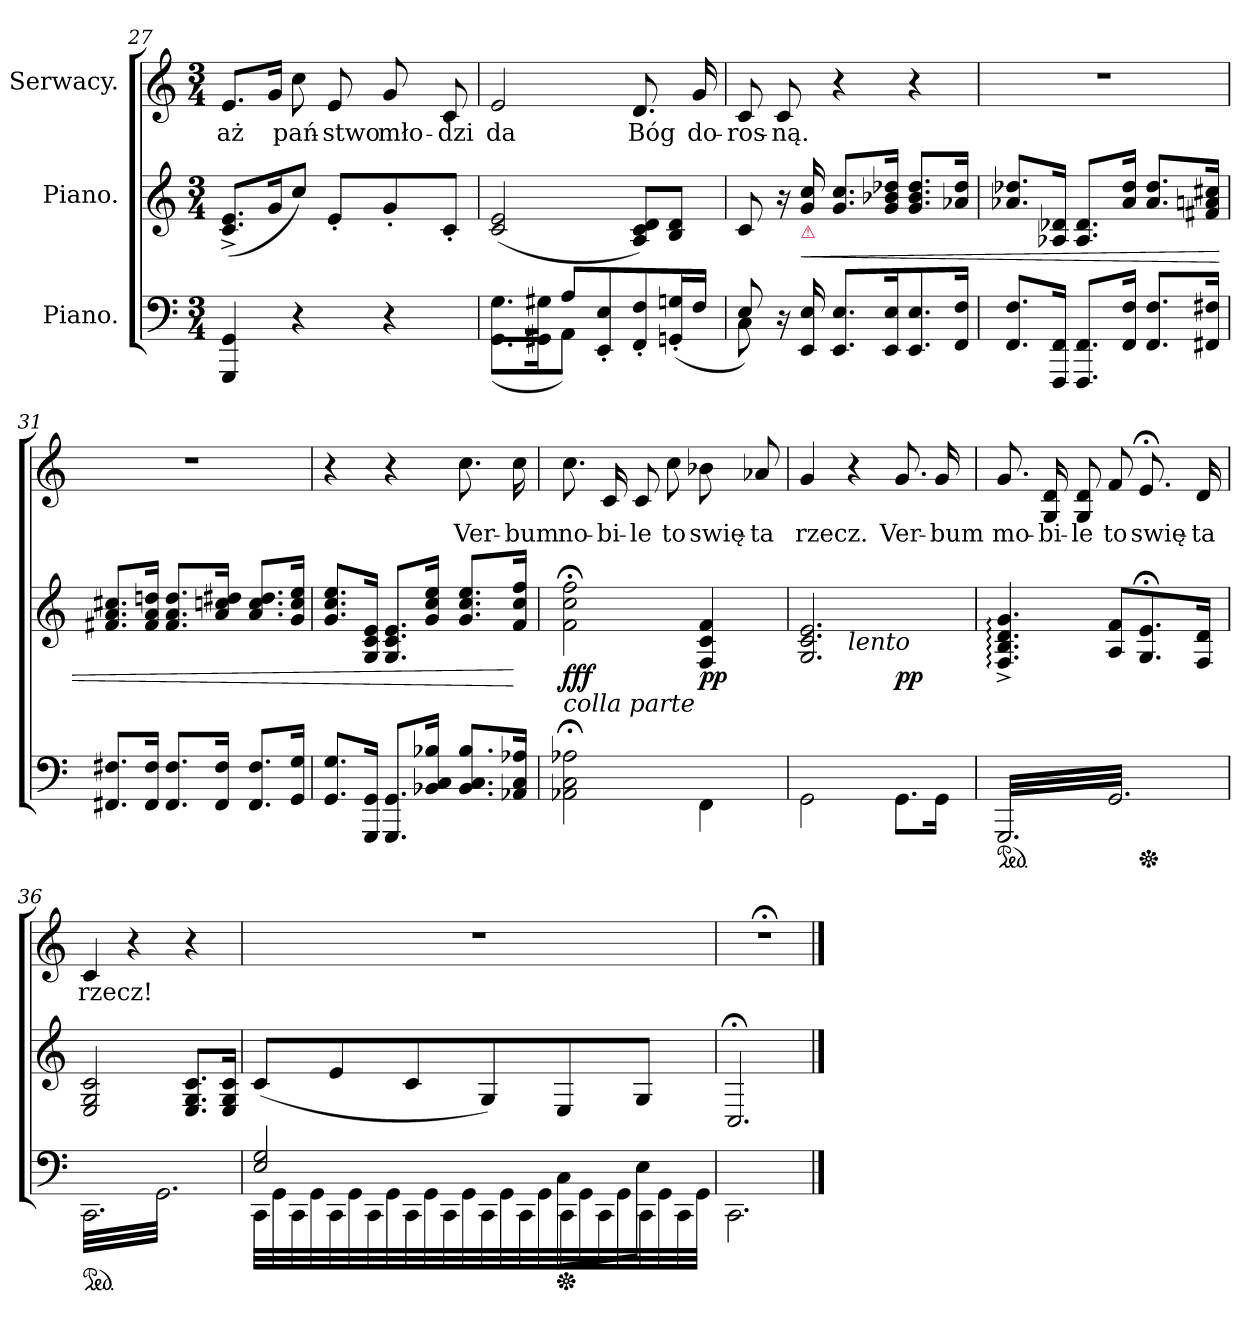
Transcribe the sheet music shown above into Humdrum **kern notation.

**kern	**kern	**dynam	**kern	**text
*part3	*part2	*part2	*part1	*part1
*staff3	*staff2	*staff2	*staff1	*staff1
*I"Piano.	*I"Piano.	*	*I"Serwacy.	*
*clefF4	*clefG2	*	*clefG2	*
*k[]	*k[]	*	*k[]	*
*C:	*C:	*	*C:	*
*M3/4	*M3/4	*	*M3/4	*
=27	=27	=27	=27	=27
4GGG/ 4GG/	(8.c^/ 8.e^/L	.	8.e/L	aż
.	16g/K	.	16g/Jk	.
4r	8cc/J)	.	8cc\	pań-
.	8e'/L	.	8e/	-stwo
4r	8g'/	.	8g/	mło-
.	8c'/J	.	8c/	-dzi
=28	=28	=28	=28	=28
*^	*	*	*	*
8.G\L	(>8.GG\L	(>2c/ 2e/	.	2e/	da
16G#X\Jk	16GG#X\K	.	.	.	.
8A\L	8AA\J)	.	.	.	.
8EE'/ 8E'/	8rEEyy	.	.	.	.
8FF'/ 8F'/	4rEEyy	8A/ 8c/ 8d/L)	.	8.d/	Bóg
(16GGn'/ 16Gn'/L	.	8B/ 8d/J	.	.	.
16F/JJ	.	.	.	16g/	do-
=29	=29	=29	=29	=29	=29
8E/)	8C\	8c/	.	8c/	-ros-
16r	8rEEyy	16r	.	8c/	-ną.
!	!	!LO:TX:b:color=crimson:t=⚠	!	!	!
!	!	!	!LO:HP:b	!	!
16EE/ 16E/	.	16g/ 16cc/	<	.	.
8.EE/ 8.E/L	4rEEyy	8.g/ 8.cc/L	.	4r	.
16EE/ 16E/K	.	16g/ 16b-X/ 16dd-X/Jk	.	.	.
8.EE/ 8.E/	4rEEyy	8.g/ 8.b-/ 8.dd-/L	.	4r	.
16FF/ 16F/Jk	.	16a-X/ 16dd-/Jk	.	.	.
*v	*v	*	*	*	*
=30	=30	=30	=30	=30
8.FF/ 8.F/L	8.a-X/ 8.dd-X/L	.	2.r	.
16FFF/ 16FF/Jk	16A-X/ 16d-X/Jk	.	.	.
8.FFF/ 8.FF/L	8.A-/ 8.d-/L	.	.	.
16FF/ 16F/Jk	16a-/ 16dd-/Jk	.	.	.
8.FF/ 8.F/L	8.a-/ 8.dd-/L	.	.	.
16FF#X/ 16F#X/Jk	16f#X/ 16an/ 16cc#X/Jk	.	.	.
=31	=31	=31	=31	=31
8.FF#X/ 8.F#X/L	8.f#X/ 8.a/ 8.cc#X/L	.	2.r	.
16FF#/ 16F#/Jk	16f#/ 16a/ 16ddn/Jk	.	.	.
8.FF#/ 8.F#/L	8.f#/ 8.a/ 8.dd/L	.	.	.
16FF#/ 16F#/Jk	16a/ 16ccn/ 16dd#X/Jk	.	.	.
8.FF#/ 8.F#/L	8.a/ 8.cc/ 8.dd#/L	.	.	.
16GG/ 16G/Jk	16g/ 16cc/ 16ee/Jk	.	.	.
=32	=32	=32	=32	=32
8.GG/ 8.G/L	8.g/ 8.cc/ 8.ee/L	.	4r	.
16GGG/ 16GG/Jk	16G/ 16c/ 16e/Jk	.	.	.
8.GGG/ 8.GG/L	8.G/ 8.c/ 8.e/L	.	4r	.
16BB-X/ 16C/ 16B-X/Jk	16g/ 16cc/ 16ee/Jk	.	.	.
8.BB-/ 8.C/ 8.B-/L	8.g/ 8.cc/ 8.ee/L	.	8.cc\	Ver-
16AA-X/ 16C/ 16A-X/Jk	16f/ 16cc/ 16ff/Jk	[	16cc\	-bum
=33	=33	=33	=33	=33
!	!LO:TX:b:i:t=colla parte	!	!	!
2AA-X;\ 2C;\ 2A-X;\	2f;<\ 2cc;<\ 2ff;<\	fff	8.cc\	no-
.	.	.	16c/	-bi-
.	.	.	8c/	-le
.	.	.	8cc\	to
4FF\	4F/ 4c/ 4f/	pp	8b-X\	swię-
.	.	.	8a-X/	-ta
=34	=34	=34	=34	=34
*	*^	*	*	*
*	*	*^	*	*	*
2GG\	2.G/ 2.c/ 2.e/	2ryy	4ryy	.	4g/	rzecz.
!	!	!	!LO:TX:b:i:t=lento	!	!	!
.	.	.	2ryy	.	4r	.
8.GG\L	.	4ryy	.	pp	8.g/	Ver-
16GG\Jk	.	.	.	.	16g/	-bum
*	*v	*v	*v	*	*	*
=35	=35	=35	=35	=35
*ped	*	*	*	*
*^	*	*	*	*
*tremolo	*	*	*	*	*
32GGG/LLL	2ryy	4.F:^>/ 4.B:^>/ 4.d:^>/ 4.g:^>/	.	8.g/	mo-
32GG/	.	.	.	.	.
32GGG/	.	.	.	.	.
32GG/	.	.	.	.	.
32GGG/	.	.	.	.	.
32GG/	.	.	.	.	.
32GGG/	.	.	.	16G/ 16d/	-bi-
32GG/	.	.	.	.	.
32GGG/	.	.	.	8G/ 8d/	-le
32GG/	.	.	.	.	.
32GGG/	.	.	.	.	.
32GG/	.	.	.	.	.
32GGG/	.	8A/ 8f/L	.	8f/	to
32GG/	.	.	.	.	.
32GGG/	.	.	.	.	.
32GG/	.	.	.	.	.
*Xped	*	*	*	*	*
32GGG/	4ryy	8.G;</ 8.e;</	.	8.e;</	swię-
32GG/	.	.	.	.	.
32GGG/	.	.	.	.	.
32GG/	.	.	.	.	.
32GGG/	.	.	.	.	.
32GG/	.	.	.	.	.
32GGG/	.	16F/ 16d/Jk	.	16d/	-ta
32GG/JJJ	.	.	.	.	.
*v	*v	*	*	*	*
=36	=36	=36	=36	=36
*ped	*	*	*	*
32CC\LLL	2E/ 2G/ 2c/	.	4c/	rzecz!
32GG\	.	.	.	.
32CC\	.	.	.	.
32GG\	.	.	.	.
32CC\	.	.	.	.
32GG\	.	.	.	.
32CC\	.	.	.	.
32GG\	.	.	.	.
32CC\	.	.	4r	.
32GG\	.	.	.	.
32CC\	.	.	.	.
32GG\	.	.	.	.
32CC\	.	.	.	.
32GG\	.	.	.	.
32CC\	.	.	.	.
32GG\	.	.	.	.
32CC\	8.E/ 8.G/ 8.c/L	.	4r	.
32GG\	.	.	.	.
32CC\	.	.	.	.
32GG\	.	.	.	.
32CC\	.	.	.	.
32GG\	.	.	.	.
32CC\	16E/ 16G/ 16c/Jk	.	.	.
32GG\JJJ	.	.	.	.
=37	=37	=37	=37	=37
*^	*	*	*	*
2E/ 2G/	32CC\LLL	(>8c/L	.	2.r	.
.	32GG\	.	.	.	.
.	32CC\	.	.	.	.
.	32GG\	.	.	.	.
.	32CC\	8e/	.	.	.
.	32GG\	.	.	.	.
.	32CC\	.	.	.	.
.	32GG\	.	.	.	.
.	32CC\	8c/	.	.	.
.	32GG\	.	.	.	.
.	32CC\	.	.	.	.
.	32GG\	.	.	.	.
.	32CC\	8G/)	.	.	.
.	32GG\	.	.	.	.
.	32CC\	.	.	.	.
.	32GG\	.	.	.	.
*Xped	*	*	*	*	*
8C\L	32CC\	8E/	.	.	.
.	32GG\	.	.	.	.
.	32CC\	.	.	.	.
.	32GG\	.	.	.	.
8E\J	32CC\	8G/J	.	.	.
.	32GG\	.	.	.	.
.	32CC\	.	.	.	.
.	32GG\JJJ	.	.	.	.
*Xtremolo	*	*	*	*	*
*v	*v	*	*	*	*
=38	=38	=38	=38	=38
2.CC\	2.C;</	.	2.r;<	.
.	.	.	.	.
.	.	.	.	.
.	.	.	.	.
.	.	.	.	.
.	.	.	.	.
.	.	.	.	.
.	.	.	.	.
.	.	.	.	.
.	.	.	.	.
.	.	.	.	.
.	.	.	.	.
==	==	==	==	==
*-	*-	*-	*-	*-
